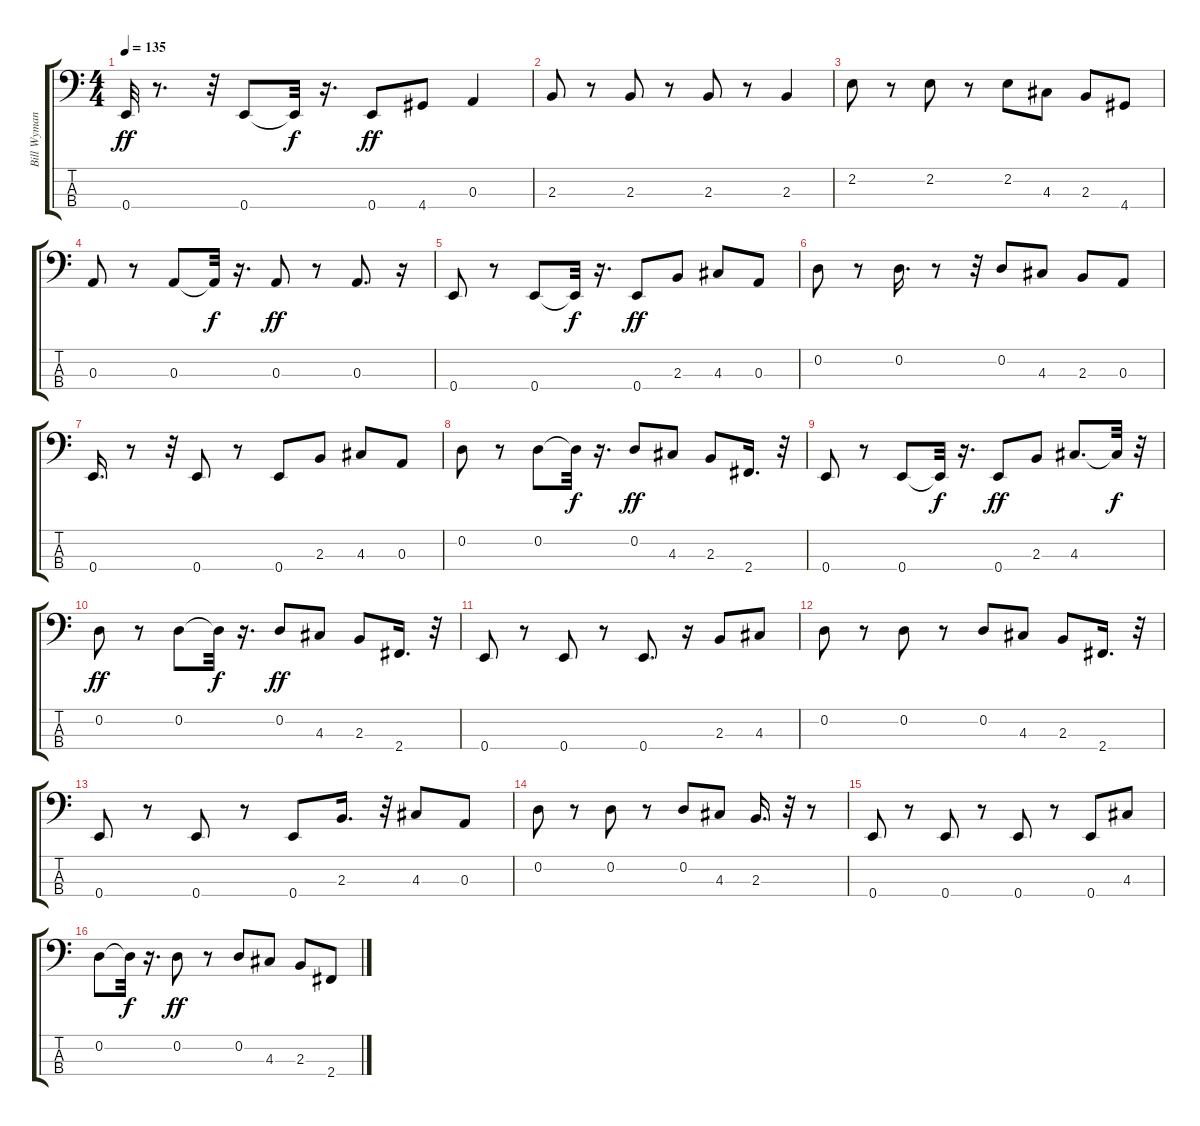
\track ("Bill Wyman - Bass" "Bill Wyman") {instrument electricbassfinger}
\staff {score tabs}
\tuning (G2 D2 A1 E1) {hide}
\ts (4 4)
\tempo 135
\clef f4
\ks c
0.4.32{dy ff} r.8{d} r.32 0.4.8 0.4{t}.32{dy f} r.16{d} 0.4.8{dy ff} 4.4.8 0.3.4 |
2.3.8 r.8 2.3.8 r.8 2.3.8 r.8 2.3.4 |
2.2.8 r.8 2.2.8 r.8 2.2.8 4.3.8 2.3.8 4.4.8 |
0.3.8 r.8 0.3.8 0.3{t}.32{dy f} r.16{d} 0.3.8{dy ff} r.8 0.3.8{d} r.16 |
0.4.8 r.8 0.4.8 0.4{t}.32{dy f} r.16{d} 0.4.8{dy ff} 2.3.8 4.3.8 0.3.8 |
0.2.8 r.8 0.2.16{d} r.8 r.32 0.2.8 4.3.8 2.3.8 0.3.8 |
0.4.16{d} r.8 r.32 0.4.8 r.8 0.4.8 2.3.8 4.3.8 0.3.8 |
0.2.8 r.8 0.2.8 0.2{t}.32{dy f} r.16{d} 0.2.8{dy ff} 4.3.8 2.3.8 2.4.16{d} r.32 |
0.4.8 r.8 0.4.8 0.4{t}.32{dy f} r.16{d} 0.4.8{dy ff} 2.3.8 4.3.8{d} 4.3{t}.32{dy f} r.32 |
0.2.8{dy ff} r.8 0.2.8 0.2{t}.32{dy f} r.16{d} 0.2.8{dy ff} 4.3.8 2.3.8 2.4.16{d} r.32 |
0.4.8 r.8 0.4.8 r.8 0.4.8{d} r.16 2.3.8 4.3.8 |
0.2.8 r.8 0.2.8 r.8 0.2.8 4.3.8 2.3.8 2.4.16{d} r.32 |
0.4.8 r.8 0.4.8 r.8 0.4.8 2.3.16{d} r.32 4.3.8 0.3.8 |
0.2.8 r.8 0.2.8 r.8 0.2.8 4.3.8 2.3.16{d} r.32 r.8 |
0.4.8 r.8 0.4.8 r.8 0.4.8 r.8 0.4.8 4.3.8 |
0.2.8 0.2{t}.32{dy f} r.16{d} 0.2.8{dy ff} r.8 0.2.8 4.3.8 2.3.8 2.4.8
